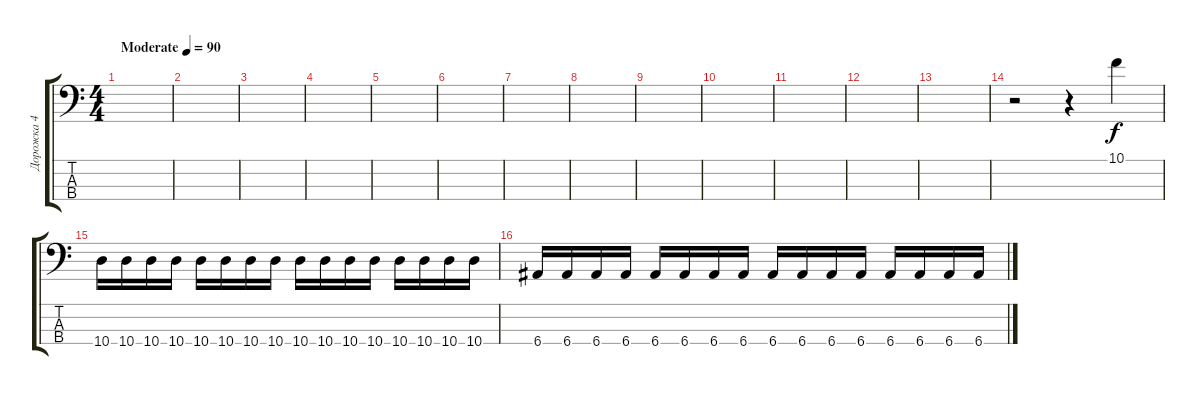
\track ("Дорожка 4" "Дорожка 4") {instrument electricbassfinger}
\staff {score tabs}
\tuning (G2 D2 A1 E1) {hide}
\ts (4 4)
\tempo (90 "Moderate")
\clef f4
\ks c
|
|
|
|
|
|
|
|
|
|
|
|
|
r.2 r.4 10.1.4 |
10.4.16 10.4.16 10.4.16 10.4.16 10.4.16 10.4.16 10.4.16 10.4.16 10.4.16 10.4.16 10.4.16 10.4.16 10.4.16 10.4.16 10.4.16 10.4.16 |
6.4.16 6.4.16 6.4.16 6.4.16 6.4.16 6.4.16 6.4.16 6.4.16 6.4.16 6.4.16 6.4.16 6.4.16 6.4.16 6.4.16 6.4.16 6.4.16
